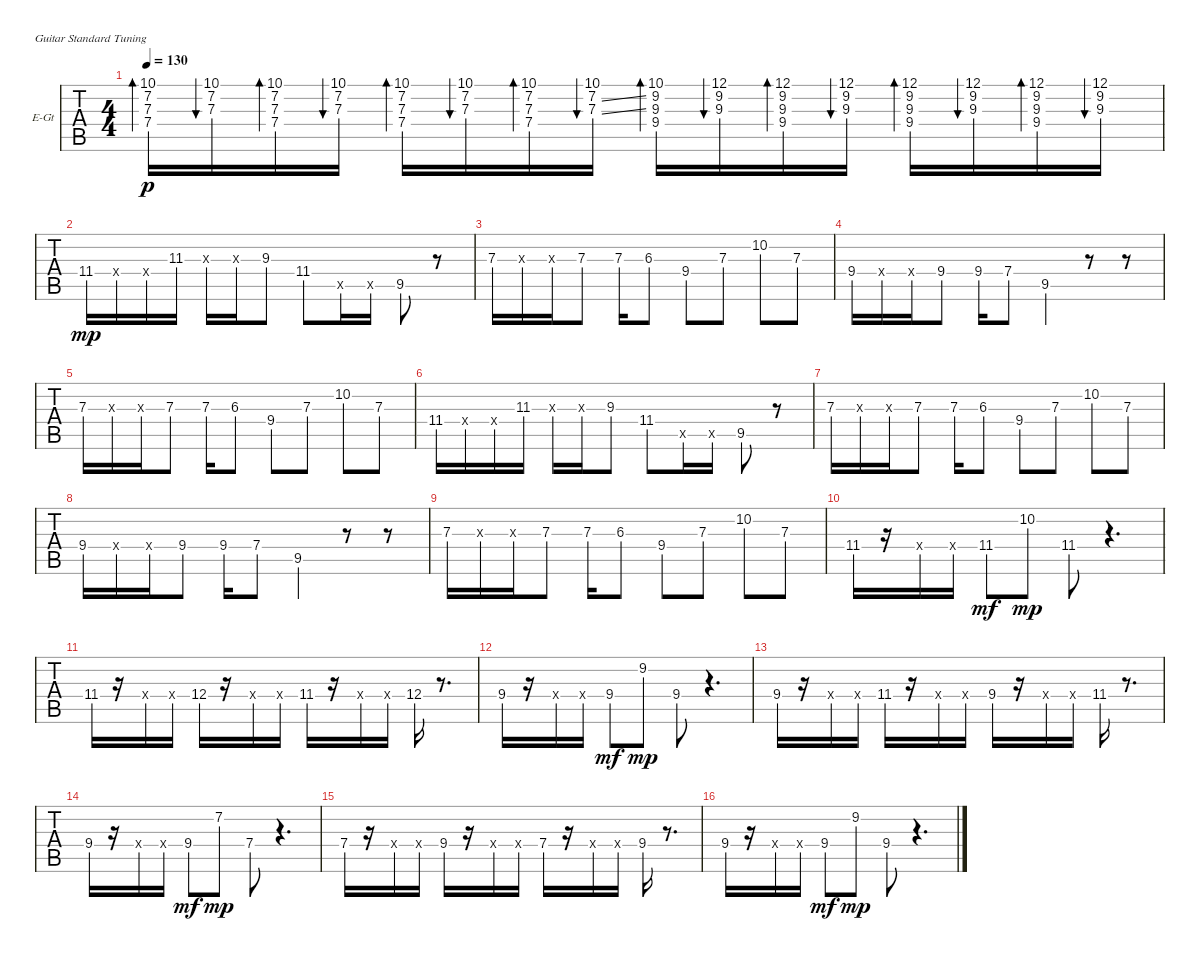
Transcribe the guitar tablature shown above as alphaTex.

\bracketExtendMode groupsimilarinstruments
\firstSystemTrackNameOrientation horizontal
\otherSystemsTrackNameOrientation horizontal
\track ("LEAD GUITAR" "E-Gt") {instrument electricguitarjazz}
\staff {tabs}
\tuning (E4 B3 G3 D3 A2 E2)
\ts (4 4)
\tempo 130
\clef g2
\ks f#minor
(7.3 7.4 7.2 10.1).16{bd 57 dy p} (7.3 7.2 10.1).16{bu 57} (7.3 7.4 7.2 10.1).16{bd 57} (7.3 7.2 10.1).16{bu 57} (7.3 7.4 7.2 10.1).16{bd 57} (7.3 7.2 10.1).16{bu 57} (7.3 7.4 7.2 10.1).16{bd 57} (7.3{ss} 7.2{ss} 10.1).16{bu 57} (9.3 9.4 9.2 10.1).16{bd 57} (9.3 9.2 12.1).16{bu 57} (9.3 9.4 9.2 12.1).16{bd 57} (9.3 9.2 12.1).16{bu 57} (9.3 9.4 9.2 12.1).16{bd 57} (9.3 9.2 12.1).16{bu 57} (9.3 9.4 9.2 12.1).16{bd 57} (9.3 9.2 12.1).16{bu 57} |
11.4.16{dy mp} 0.4{x}.16 0.4{x}.16 11.3.16 11.3{x}.16 11.3{x}.16 9.3.8 11.4.8 9.5{x}.16 9.5{x}.16 9.5.8 r.8 |
7.3.16 7.3{x}.16 7.3{x}.16 7.3.8 7.3.16 6.3.8 9.4.8 7.3.8 10.2.8 7.3.8 |
9.4.16 9.4{x}.16 9.4{x}.16 9.4.8 9.4.16 7.4.8 9.5.4 r.8 r.8 |
7.3.16 7.3{x}.16 7.3{x}.16 7.3.8 7.3.16 6.3.8 9.4.8 7.3.8 10.2.8 7.3.8 |
11.4.16 0.4{x}.16 0.4{x}.16 11.3.16 11.3{x}.16 11.3{x}.16 9.3.8 11.4.8 9.5{x}.16 9.5{x}.16 9.5.8 r.8 |
7.3.16 7.3{x}.16 7.3{x}.16 7.3.8 7.3.16 6.3.8 9.4.8 7.3.8 10.2.8 7.3.8 |
9.4.16 9.4{x}.16 9.4{x}.16 9.4.8 9.4.16 7.4.8 9.5.4 r.8 r.8 |
7.3.16 7.3{x}.16 7.3{x}.16 7.3.8 7.3.16 6.3.8 9.4.8 7.3.8 10.2.8 7.3.8 |
11.4.16 r.16 11.4{x}.16 11.4{x}.16 11.4.8{dy mf} 10.2.8{dy mp} 11.4.8 r.4{d} |
11.4.16 r.16 11.4{x}.16 9.4{x}.16 12.4.16 r.16 9.4{x}.16 0.4{x}.16 11.4.16 r.16 11.4{x}.16 9.4{x}.16 12.4.16 r.8{d} |
9.4.16 r.16 11.4{x}.16 11.4{x}.16 9.4.8{dy mf} 9.2.8{dy mp} 9.4.8 r.4{d} |
9.4.16 r.16 11.4{x}.16 9.4{x}.16 11.4.16 r.16 9.4{x}.16 0.4{x}.16 9.4.16 r.16 11.4{x}.16 9.4{x}.16 11.4.16 r.8{d} |
9.4.16 r.16 11.4{x}.16 11.4{x}.16 9.4.8{dy mf} 7.2.8{dy mp} 7.4.8 r.4{d} |
7.4.16 r.16 11.4{x}.16 9.4{x}.16 9.4.16 r.16 9.4{x}.16 0.4{x}.16 7.4.16 r.16 11.4{x}.16 9.4{x}.16 9.4.16 r.8{d} |
9.4.16 r.16 11.4{x}.16 11.4{x}.16 9.4.8{dy mf} 9.2.8{dy mp} 9.4.8 r.4{d}
